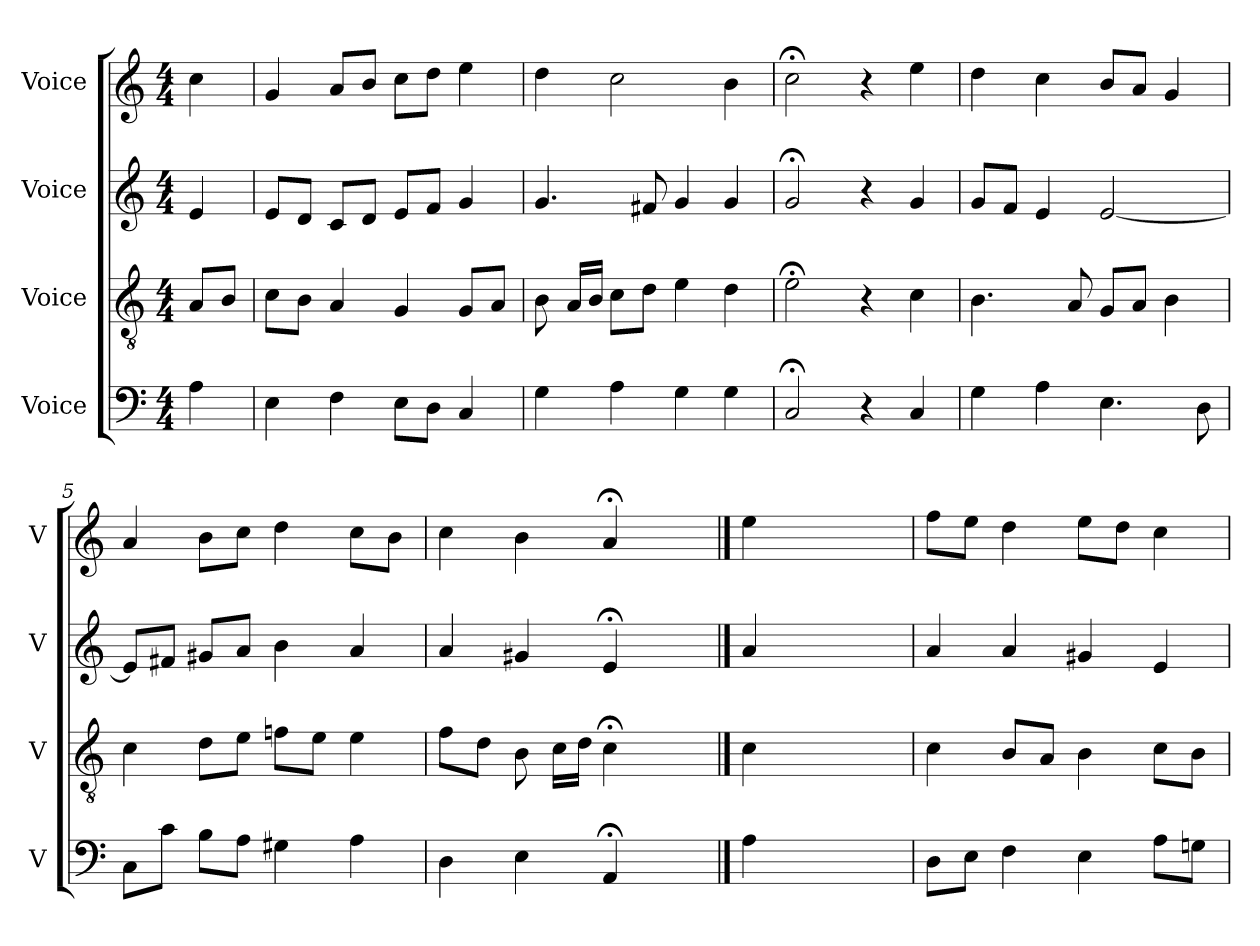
**kern	**kern	**kern	**kern
*part4	*part3	*part2	*part1
*staff4	*staff3	*staff2	*staff1
*I"Voice	*I"Voice	*I"Voice	*I"Voice
*I'V	*I'V	*I'V	*I'V
*clefF4	*clefGv2	*clefG2	*clefG2
*k[]	*k[]	*k[]	*k[]
*M4/4	*M4/4	*M4/4	*M4/4
*MM100	*MM100	*MM100	*MM100
=	=	=	=
4A\	8A/L	4e/	4cc\
.	8B/J	.	.
=1	=1	=1	=1
4E\	8c\L	8e/L	4g/
.	8B\J	8d/J	.
4F\	4A/	8c/L	8a/L
.	.	8d/J	8b/J
8E\L	4G/	8e/L	8cc\L
8D\J	.	8f/J	8dd\J
4C/	8G/L	4g/	4ee\
.	8A/J	.	.
=2	=2	=2	=2
4G\	8B\	4.g/	4dd\
.	16A/LL	.	.
.	16B/JJ	.	.
4A\	8c\L	.	2cc\
.	8d\J	8f#X/	.
4G\	4e\	4g/	.
4G\	4d\	4g/	4b\
=3	=3	=3	=3
2C;/	2e;\	2g;/	2cc;\
4r	4r	4r	4r
4C/	4c\	4g/	4ee\
=4	=4	=4	=4
4G\	4.B\	8g/L	4dd\
.	.	8f/J	.
4A\	.	4e/	4cc\
.	8A/	.	.
4.E\	8G/L	[2e/	8b/L
.	8A/J	.	8a/J
.	4B\	.	4g/
8D\	.	.	.
!!LO:LB:g=z
=5	=5	=5	=5
8C\L	4c\	8e/L]	4a/
8c\J	.	8f#X/J	.
8B\L	8d\L	8g#X/L	8b\L
8A\J	8e\J	8a/J	8cc\J
4G#X\	8fn\L	4b\	4dd\
.	8e\J	.	.
4A\	4e\	4a/	8cc\L
.	.	.	8b\J
=6	=6	=6	=6
4D\	8f\L	4a/	4cc\
.	8d\J	.	.
4E\	8B\	4g#X/	4b\
.	16c\LL	.	.
.	16d\JJ	.	.
4AA;/	4c;\	4e;/	4a;/
4ryy	4ryy	4ryy	4ryy
==	==	==	==
4A\	4c\	4a/	4ee\
2.ryy	2.ryy	2.ryy	2.ryy
=7	=7	=7	=7
8D\L	4c\	4a/	8ff\L
8E\J	.	.	8ee\J
4F\	8B/L	4a/	4dd\
.	8A/J	.	.
4E\	4B\	4g#X/	8ee\L
.	.	.	8dd\J
8A\L	8c\L	4e/	4cc\
8Gn\J	8B\J	.	.
=	=	=	=
*-	*-	*-	*-
